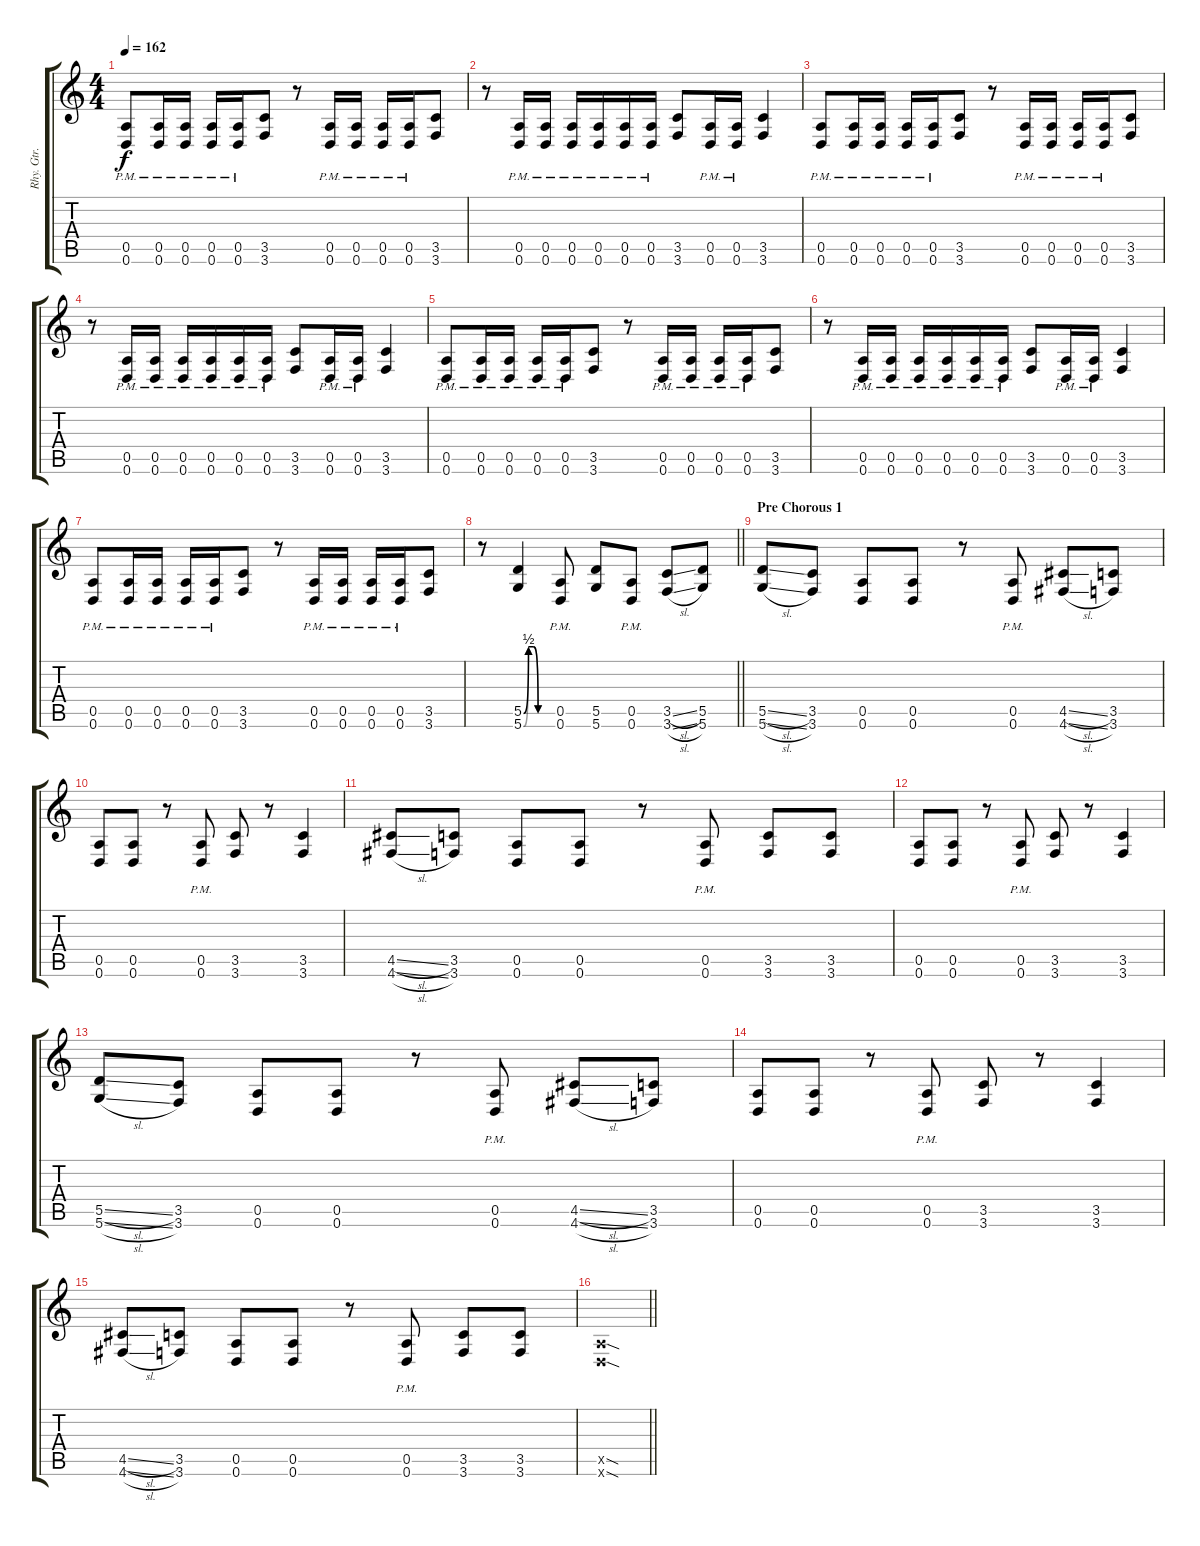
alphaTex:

\track ("Rhy. Gtr. 1" "Rhy. Gtr. ") {instrument distortionguitar}
\staff {score tabs}
\tuning (E4 B3 G3 D3 A2 D2) {hide}
\ts (4 4)
\section ("" "")
\tempo 162
\clef g2
\ks c
(0.5{pm} 0.6{pm}).8{dy f} (0.5{pm} 0.6{pm}).16 (0.5{pm} 0.6{pm}).16 (0.5{pm} 0.6{pm}).16 (0.5{pm} 0.6{pm}).16 (3.5 3.6).8 r.8 (0.5{pm} 0.6{pm}).16 (0.5{pm} 0.6{pm}).16 (0.5{pm} 0.6{pm}).16 (0.5{pm} 0.6{pm}).16 (3.5 3.6).8 |
r.8 (0.5{pm} 0.6{pm}).16 (0.5{pm} 0.6{pm}).16 (0.5{pm} 0.6{pm}).16 (0.5{pm} 0.6{pm}).16 (0.5{pm} 0.6{pm}).16 (0.5{pm} 0.6{pm}).16 (3.5 3.6).8 (0.5{pm} 0.6{pm}).16 (0.5{pm} 0.6{pm}).16 (3.5 3.6).4 |
(0.5{pm} 0.6{pm}).8 (0.5{pm} 0.6{pm}).16 (0.5{pm} 0.6{pm}).16 (0.5{pm} 0.6{pm}).16 (0.5{pm} 0.6{pm}).16 (3.5 3.6).8 r.8 (0.5{pm} 0.6{pm}).16 (0.5{pm} 0.6{pm}).16 (0.5{pm} 0.6{pm}).16 (0.5{pm} 0.6{pm}).16 (3.5 3.6).8 |
r.8 (0.5{pm} 0.6{pm}).16 (0.5{pm} 0.6{pm}).16 (0.5{pm} 0.6{pm}).16 (0.5{pm} 0.6{pm}).16 (0.5{pm} 0.6{pm}).16 (0.5{pm} 0.6{pm}).16 (3.5 3.6).8 (0.5{pm} 0.6{pm}).16 (0.5{pm} 0.6{pm}).16 (3.5 3.6).4 |
(0.5{pm} 0.6{pm}).8 (0.5{pm} 0.6{pm}).16 (0.5{pm} 0.6{pm}).16 (0.5{pm} 0.6{pm}).16 (0.5{pm} 0.6{pm}).16 (3.5 3.6).8 r.8 (0.5{pm} 0.6{pm}).16 (0.5{pm} 0.6{pm}).16 (0.5{pm} 0.6{pm}).16 (0.5{pm} 0.6{pm}).16 (3.5 3.6).8 |
r.8 (0.5{pm} 0.6{pm}).16 (0.5{pm} 0.6{pm}).16 (0.5{pm} 0.6{pm}).16 (0.5{pm} 0.6{pm}).16 (0.5{pm} 0.6{pm}).16 (0.5{pm} 0.6{pm}).16 (3.5 3.6).8 (0.5{pm} 0.6{pm}).16 (0.5{pm} 0.6{pm}).16 (3.5 3.6).4 |
(0.5{pm} 0.6{pm}).8 (0.5{pm} 0.6{pm}).16 (0.5{pm} 0.6{pm}).16 (0.5{pm} 0.6{pm}).16 (0.5{pm} 0.6{pm}).16 (3.5 3.6).8 r.8 (0.5{pm} 0.6{pm}).16 (0.5{pm} 0.6{pm}).16 (0.5{pm} 0.6{pm}).16 (0.5{pm} 0.6{pm}).16 (3.5 3.6).8 |
\barLineRight lightlight
r.8 (5.5{be (custom 0 0 10 2 20 2 30 0 60 0)} 5.6{be (custom 0 0 10 2 20 2 30 0 60 0)}).4 (0.5{pm} 0.6{pm}).8 (5.5 5.6).8 (0.5{pm} 0.6{pm}).8 (3.5{sl} 3.6{sl}).8 (5.5 5.6).8 |
\section ("" "Pre Chorous 1")
(5.5{sl} 5.6{sl}).8 (3.5 3.6).8 (0.5 0.6).8 (0.5 0.6).8 r.8 (0.5{pm} 0.6{pm}).8 (4.5{sl} 4.6{sl}).8 (3.5 3.6).8 |
(0.5 0.6).8 (0.5 0.6).8 r.8 (0.5{pm} 0.6{pm}).8 (3.5 3.6).8 r.8 (3.5 3.6).4 |
(4.5{sl} 4.6{sl}).8 (3.5 3.6).8 (0.5 0.6).8 (0.5 0.6).8 r.8 (0.5{pm} 0.6{pm}).8 (3.5 3.6).8 (3.5 3.6).8 |
(0.5 0.6).8 (0.5 0.6).8 r.8 (0.5{pm} 0.6{pm}).8 (3.5 3.6).8 r.8 (3.5 3.6).4 |
(5.5{sl} 5.6{sl}).8 (3.5 3.6).8 (0.5 0.6).8 (0.5 0.6).8 r.8 (0.5{pm} 0.6{pm}).8 (4.5{sl} 4.6{sl}).8 (3.5 3.6).8 |
(0.5 0.6).8 (0.5 0.6).8 r.8 (0.5{pm} 0.6{pm}).8 (3.5 3.6).8 r.8 (3.5 3.6).4 |
(4.5{sl} 4.6{sl}).8 (3.5 3.6).8 (0.5 0.6).8 (0.5 0.6).8 r.8 (0.5{pm} 0.6{pm}).8 (3.5 3.6).8 (3.5 3.6).8 |
\barLineRight lightlight
(0.5{sod x} 0.6{sod x}).1
